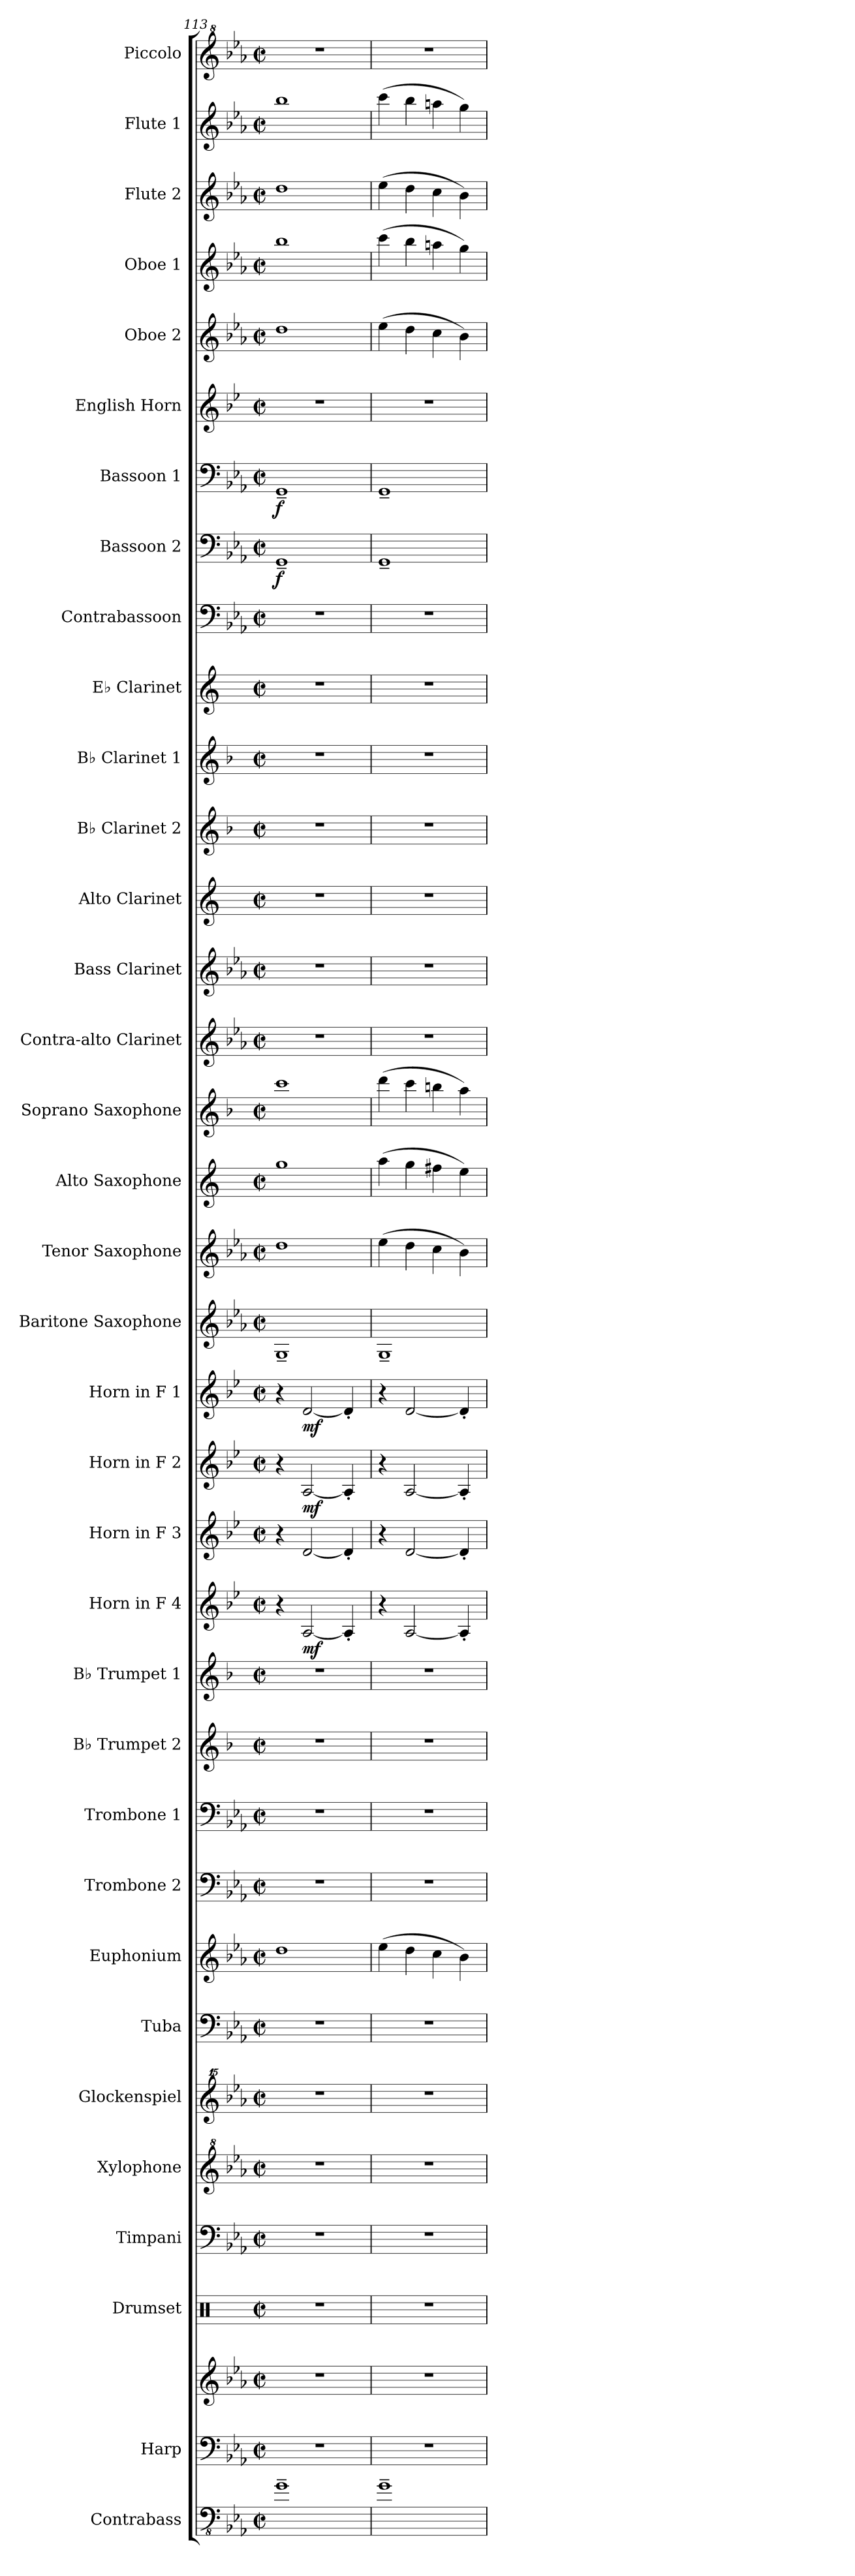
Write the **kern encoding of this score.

**kern	**kern	**kern	**kern	**kern	**kern	**kern	**kern	**kern	**kern	**kern	**kern	**kern	**kern	**dynam	**kern	**dynam	**kern	**dynam	**kern	**dynam	**kern	**kern	**kern	**kern	**kern	**kern	**kern	**kern	**kern	**kern	**kern	**kern	**dynam	**kern	**dynam	**kern	**kern	**kern	**kern	**kern	**kern
*part35	*part34	*part34	*part33	*part32	*part31	*part30	*part29	*part28	*part27	*part26	*part25	*part24	*part23	*part23	*part22	*part22	*part21	*part21	*part20	*part20	*part19	*part18	*part17	*part16	*part15	*part14	*part13	*part12	*part11	*part10	*part9	*part8	*part8	*part7	*part7	*part6	*part5	*part4	*part3	*part2	*part1
*staff36	*staff35	*staff34	*staff33	*staff32	*staff31	*staff30	*staff29	*staff28	*staff27	*staff26	*staff25	*staff24	*staff23	*staff23	*staff22	*staff22	*staff21	*staff21	*staff20	*staff20	*staff19	*staff18	*staff17	*staff16	*staff15	*staff14	*staff13	*staff12	*staff11	*staff10	*staff9	*staff8	*staff8	*staff7	*staff7	*staff6	*staff5	*staff4	*staff3	*staff2	*staff1
*I"Contrabass	*I"Harp	*	*I"Drumset	*I"Timpani	*I"Xylophone	*I"Glockenspiel	*I"Tuba	*I"Euphonium	*I"Trombone 2	*I"Trombone 1	*I"B♭ Trumpet 2	*I"B♭ Trumpet 1	*I"Horn in F 4	*	*I"Horn in F 3	*	*I"Horn in F 2	*	*I"Horn in F 1	*	*I"Baritone Saxophone	*I"Tenor Saxophone	*I"Alto Saxophone	*I"Soprano Saxophone	*I"Contra-alto Clarinet	*I"Bass Clarinet	*I"Alto Clarinet	*I"B♭ Clarinet 2	*I"B♭ Clarinet 1	*I"E♭ Clarinet	*I"Contrabassoon	*I"Bassoon 2	*	*I"Bassoon 1	*	*I"English Horn	*I"Oboe 2	*I"Oboe 1	*I"Flute 2	*I"Flute 1	*I"Piccolo
*I'Cb.	*I'Hrp.	*	*I'Drs.	*I'Timp.	*I'Xyl.	*I'Glk.	*I'Tba.	*I'Euph.	*I'Tbn. 2	*I'Tbn. 1	*I'B♭ Tpt. 2	*I'B♭ Tpt. 1	*I'Hn. 4	*	*I'Hn. 3	*	*I'Hn. 2	*	*I'Hn. 1	*	*I'Bar. Sax.	*I'T. Sax.	*I'A. Sax.	*I'S. Sax.	*I'C-a. Cl.	*I'B. Cl.	*I'A. Cl.	*I'B♭ Cl. 2	*I'B♭ Cl. 1	*I'E♭ Cl.	*I'Cbsn.	*I'Bsn. 2	*	*I'Bsn. 1	*	*I'E. Hn.	*I'Ob. 2	*I'Ob. 1	*I'Fl. 2	*I'Fl. 1	*I'Picc.
*clefFv4	*clefF4	*clefG2	*clefX	*clefF4	*clefG^2	*clefG^^2	*clefF4	*clefG2	*clefF4	*clefF4	*clefG2	*clefG2	*clefG2	*	*clefG2	*	*clefG2	*	*clefG2	*	*clefG2	*clefG2	*clefG2	*clefG2	*clefG2	*clefG2	*clefG2	*clefG2	*clefG2	*clefG2	*clefF4	*clefF4	*	*clefF4	*	*clefG2	*clefG2	*clefG2	*clefG2	*clefG2	*clefG^2
*ITrd7c12	*	*	*	*	*	*	*	*ITrd8c14	*	*	*ITrd1c2	*ITrd1c2	*ITrd4c7	*	*ITrd4c7	*	*ITrd4c7	*	*ITrd4c7	*	*ITrd12c21	*ITrd8c14	*ITrd5c9	*ITrd1c2	*ITrd12c21	*ITrd8c14	*ITrd5c9	*ITrd1c2	*ITrd1c2	*ITrd-2c-3	*ITrd7c12	*	*	*	*	*ITrd4c7	*	*	*	*	*ITrd-7c-12
*k[b-e-a-]	*k[b-e-a-]	*k[b-e-a-]	*k[]	*k[b-e-a-]	*k[b-e-a-]	*k[b-e-a-]	*k[b-e-a-]	*k[b-e-a-]	*k[b-e-a-]	*k[b-e-a-]	*k[b-e-a-]	*k[b-e-a-]	*k[b-e-a-]	*	*k[b-e-a-]	*	*k[b-e-a-]	*	*k[b-e-a-]	*	*k[b-e-a-]	*k[b-e-a-]	*k[b-e-a-]	*k[b-e-a-]	*k[b-e-a-]	*k[b-e-a-]	*k[b-e-a-]	*k[b-e-a-]	*k[b-e-a-]	*k[b-e-a-]	*k[b-e-a-]	*k[b-e-a-]	*	*k[b-e-a-]	*	*k[b-e-a-]	*k[b-e-a-]	*k[b-e-a-]	*k[b-e-a-]	*k[b-e-a-]	*k[b-e-a-]
*M4/4	*M4/4	*M4/4	*M4/4	*M4/4	*M4/4	*M4/4	*M4/4	*M4/4	*M4/4	*M4/4	*M4/4	*M4/4	*M4/4	*	*M4/4	*	*M4/4	*	*M4/4	*	*M4/4	*M4/4	*M4/4	*M4/4	*M4/4	*M4/4	*M4/4	*M4/4	*M4/4	*M4/4	*M4/4	*M4/4	*	*M4/4	*	*M4/4	*M4/4	*M4/4	*M4/4	*M4/4	*M4/4
*met(c|)	*met(c|)	*met(c|)	*met(c|)	*met(c|)	*met(c|)	*met(c|)	*met(c|)	*met(c|)	*met(c|)	*met(c|)	*met(c|)	*met(c|)	*met(c|)	*	*met(c|)	*	*met(c|)	*	*met(c|)	*	*met(c|)	*met(c|)	*met(c|)	*met(c|)	*met(c|)	*met(c|)	*met(c|)	*met(c|)	*met(c|)	*met(c|)	*met(c|)	*met(c|)	*	*met(c|)	*	*met(c|)	*met(c|)	*met(c|)	*met(c|)	*met(c|)	*met(c|)
=113	=113	=113	=113	=113	=113	=113	=113	=113	=113	=113	=113	=113	=113	=113	=113	=113	=113	=113	=113	=113	=113	=113	=113	=113	=113	=113	=113	=113	=113	=113	=113	=113	=113	=113	=113	=113	=113	=113	=113	=113	=113
!	!	!	!	!	!	!	!	!	!	!	!	!	!	!	!	!	!	!	!	!	!	!	!	!	!	!	!	!	!	!	!	!	!LO:DY:b	!	!LO:DY:b	!	!	!	!	!	!
1GG~	1r	1r	1r	1r	1r	1r	1r	1d	1r	1r	1r	1r	4r	.	4r	.	4r	.	4r	.	1GG~	1d	1b-	1bb-	1r	1r	1r	1r	1r	1r	1r	1GG~	f	1GG~	f	1r	1dd	1bb-	1dd	1bb-	1r
!	!	!	!	!	!	!	!	!	!	!	!	!	!	!LO:DY:b	!	!LO:DY:b	!	!	!	!	!	!	!	!	!	!	!	!	!	!	!	!	!	!	!	!	!	!	!	!	!
!	!	!	!	!	!	!	!	!	!	!	!	!	!	!	!	!LO:DY:n=1:b	!	!	!	!	!	!	!	!	!	!	!	!	!	!	!	!	!	!	!	!	!	!	!	!	!
!	!	!	!	!	!	!	!	!	!	!	!	!	!	!	!	!LO:DY:n=2:b	!	!LO:DY:b	!	!LO:DY:b	!	!	!	!	!	!	!	!	!	!	!	!	!	!	!	!	!	!	!	!	!
.	.	.	.	.	.	.	.	.	.	.	.	.	[2D/	mf	[2G/	mf mf mf	[2D/	mf	[2G/	mf	.	.	.	.	.	.	.	.	.	.	.	.	.	.	.	.	.	.	.	.	.
.	.	.	.	.	.	.	.	.	.	.	.	.	4D'/]	.	4G'/]	.	4D'/]	.	4G'/]	.	.	.	.	.	.	.	.	.	.	.	.	.	.	.	.	.	.	.	.	.	.
=114	=114	=114	=114	=114	=114	=114	=114	=114	=114	=114	=114	=114	=114	=114	=114	=114	=114	=114	=114	=114	=114	=114	=114	=114	=114	=114	=114	=114	=114	=114	=114	=114	=114	=114	=114	=114	=114	=114	=114	=114	=114
1GG~	1r	1r	1r	1r	1r	1r	1r	(4e-\	1r	1r	1r	1r	4r	.	4r	.	4r	.	4r	.	1GG~	(4e-\	(4cc\	(4ccc\	1r	1r	1r	1r	1r	1r	1r	1GG~	.	1GG~	.	1r	(4ee-\	(4ccc\	(4ee-\	(4ccc\	1r
.	.	.	.	.	.	.	.	4d\	.	.	.	.	[2D/	.	[2G/	.	[2D/	.	[2G/	.	.	4d\	4b-\	4bb-\	.	.	.	.	.	.	.	.	.	.	.	.	4dd\	4bb-\	4dd\	4bb-\	.
.	.	.	.	.	.	.	.	4c\	.	.	.	.	.	.	.	.	.	.	.	.	.	4c\	4an\	4aan\	.	.	.	.	.	.	.	.	.	.	.	.	4cc\	4aan\	4cc\	4aan\	.
.	.	.	.	.	.	.	.	4B-\)	.	.	.	.	4D'/]	.	4G'/]	.	4D'/]	.	4G'/]	.	.	4B-\)	4g\)	4gg\)	.	.	.	.	.	.	.	.	.	.	.	.	4b-\)	4gg\)	4b-\)	4gg\)	.
=	=	=	=	=	=	=	=	=	=	=	=	=	=	=	=	=	=	=	=	=	=	=	=	=	=	=	=	=	=	=	=	=	=	=	=	=	=	=	=	=	=
*-	*-	*-	*-	*-	*-	*-	*-	*-	*-	*-	*-	*-	*-	*-	*-	*-	*-	*-	*-	*-	*-	*-	*-	*-	*-	*-	*-	*-	*-	*-	*-	*-	*-	*-	*-	*-	*-	*-	*-	*-	*-
